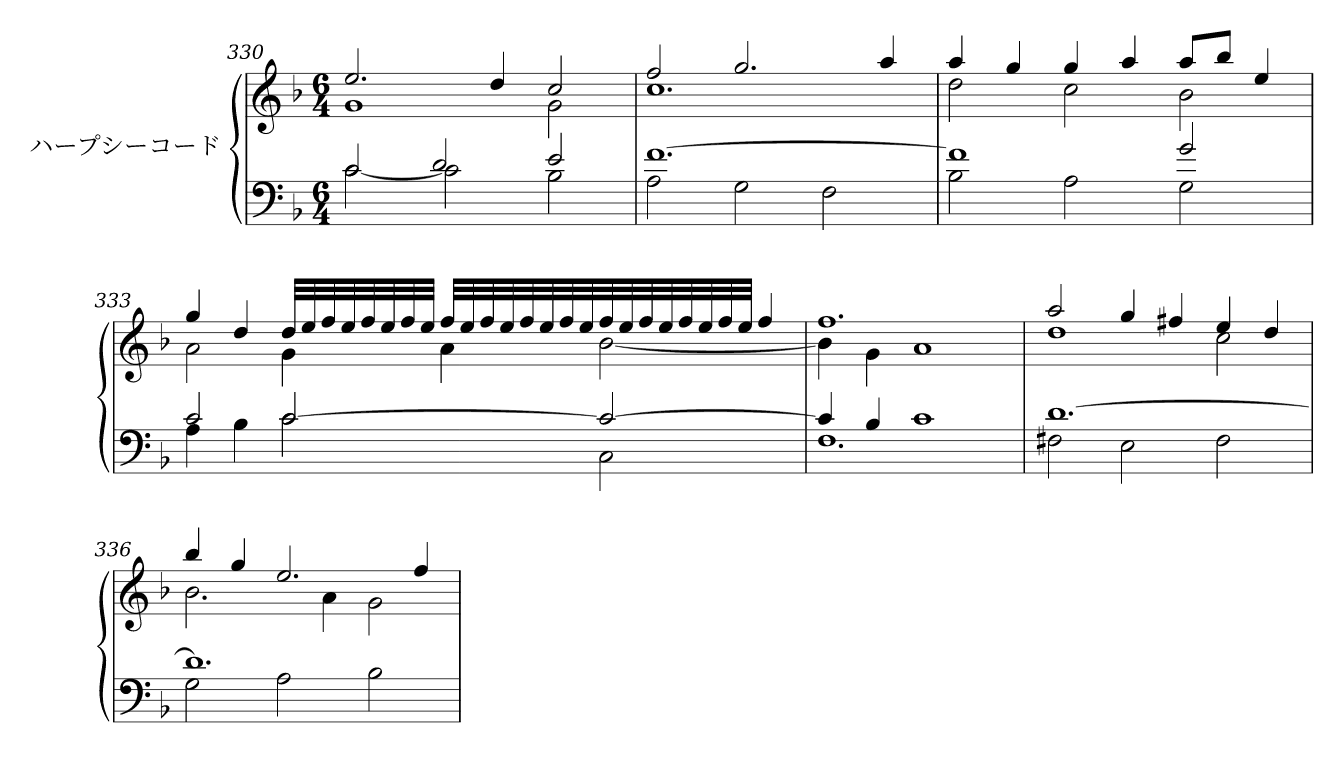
**kern	**kern
*part1	*part1
*staff2	*staff1
*I"ハープシーコード	*
*clefF4	*clefG2
*k[b-]	*k[b-]
*M6/4	*M6/4
=330	=330
*^	*^
2c/	[2c\	2.ee/	1g
2d/	2c\]	.	.
.	.	4dd/	.
2e/	2B-\	2cc/	2g\
!!LO:LB:g=z	!!
=331	=331	=331	=331
[1.f	2A\	2ff/	1.cc
.	2G\	2.gg/	.
.	2F\	.	.
.	.	4aa/	.
=332	=332	=332	=332
1f]	2B-\	4aa/	2dd\
.	.	4gg/	.
.	2A\	4gg/	2cc\
.	.	4aa/	.
2g/	2G\	8aa/L	2b-\
.	.	8bb-/J	.
.	.	4ee/	.
=333	=333	=333	=333
2c/	4A\	4gg/	2a\
.	4B-\	4dd/	.
[2c/	2c\	32dd/LLL	4g\
.	.	32ee/	.
.	.	32ff/	.
.	.	32ee/	.
.	.	32ff/	.
.	.	32ee/	.
.	.	32ff/	.
.	.	32ee/JJJ	.
.	.	32ff/LLL	4a\
.	.	32ee/	.
.	.	32ff/	.
.	.	32ee/	.
.	.	32ff/	.
.	.	32ee/	.
.	.	32ff/	.
.	.	32ee/	.
2c/_	2C\	32ff/	[2b-\
.	.	32ee/	.
.	.	32ff/	.
.	.	32ee/	.
.	.	32ff/	.
.	.	32ee/	.
.	.	32ff/	.
.	.	32ee/JJJ	.
.	.	4ff/	.
!!LO:LB:g=z	!!
=334	=334	=334	=334
4c/]	1.F	1.ff	4b-\]
4B-/	.	.	4g\
1c	.	.	1a
=335	=335	=335	=335
[1.d	2F#X\	2aa/	1dd
.	2E\	4gg/	.
.	.	4ff#X/	.
.	2F#\	4ee/	2cc\
.	.	4dd/	.
=336	=336	=336	=336
1.d]	2G\	4bb-/	2.b-\
.	.	4gg/	.
.	2A\	2.ee/	.
.	.	.	4a\
.	2B-\	.	2g\
.	.	4ff/	.
*v	*v	*	*
*	*v	*v
=	=
*-	*-
